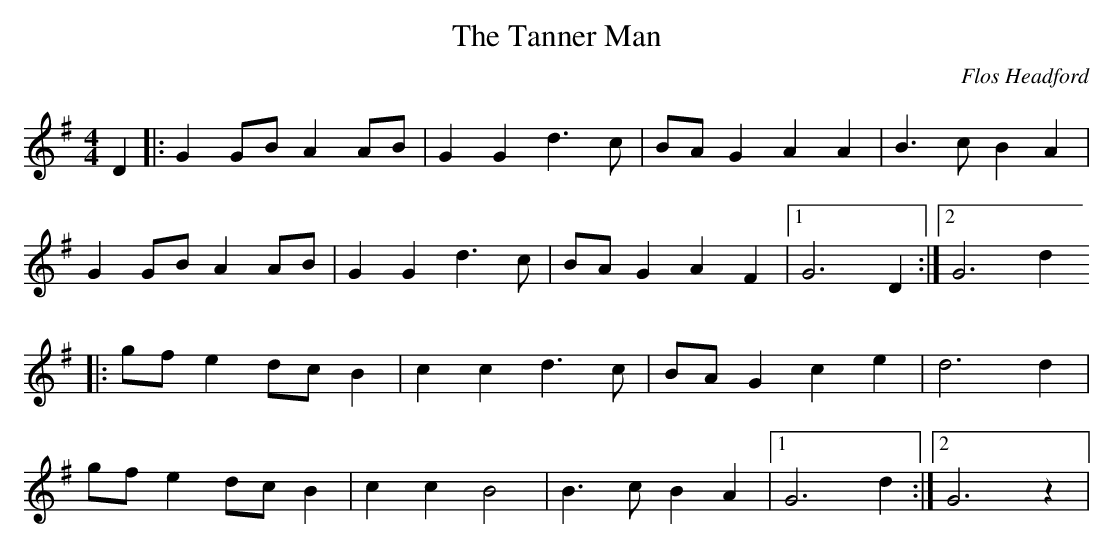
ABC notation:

X:1
T: The Tanner Man
C: Flos Headford
M: 4/4
L: 1/4
K:G % 1 sharp
D|: G G/2B/2 A A/2B/2|G G d3/2c/2|B/2A/2G A A|B3/2c/2 B A|
    G G/2B/2 A A/2B/2|G G d3/2c/2|B/2A/2G A F|1 G3 D :|2 G3 d
 |: g/2f/2e d/2c/2B|c c d3/2c/2|B/2A/2G c e|d3 d|
    g/2f/2e d/2c/2B|c c B2|B3/2c/2 B A|1 G3 d:|2 G3 z|
